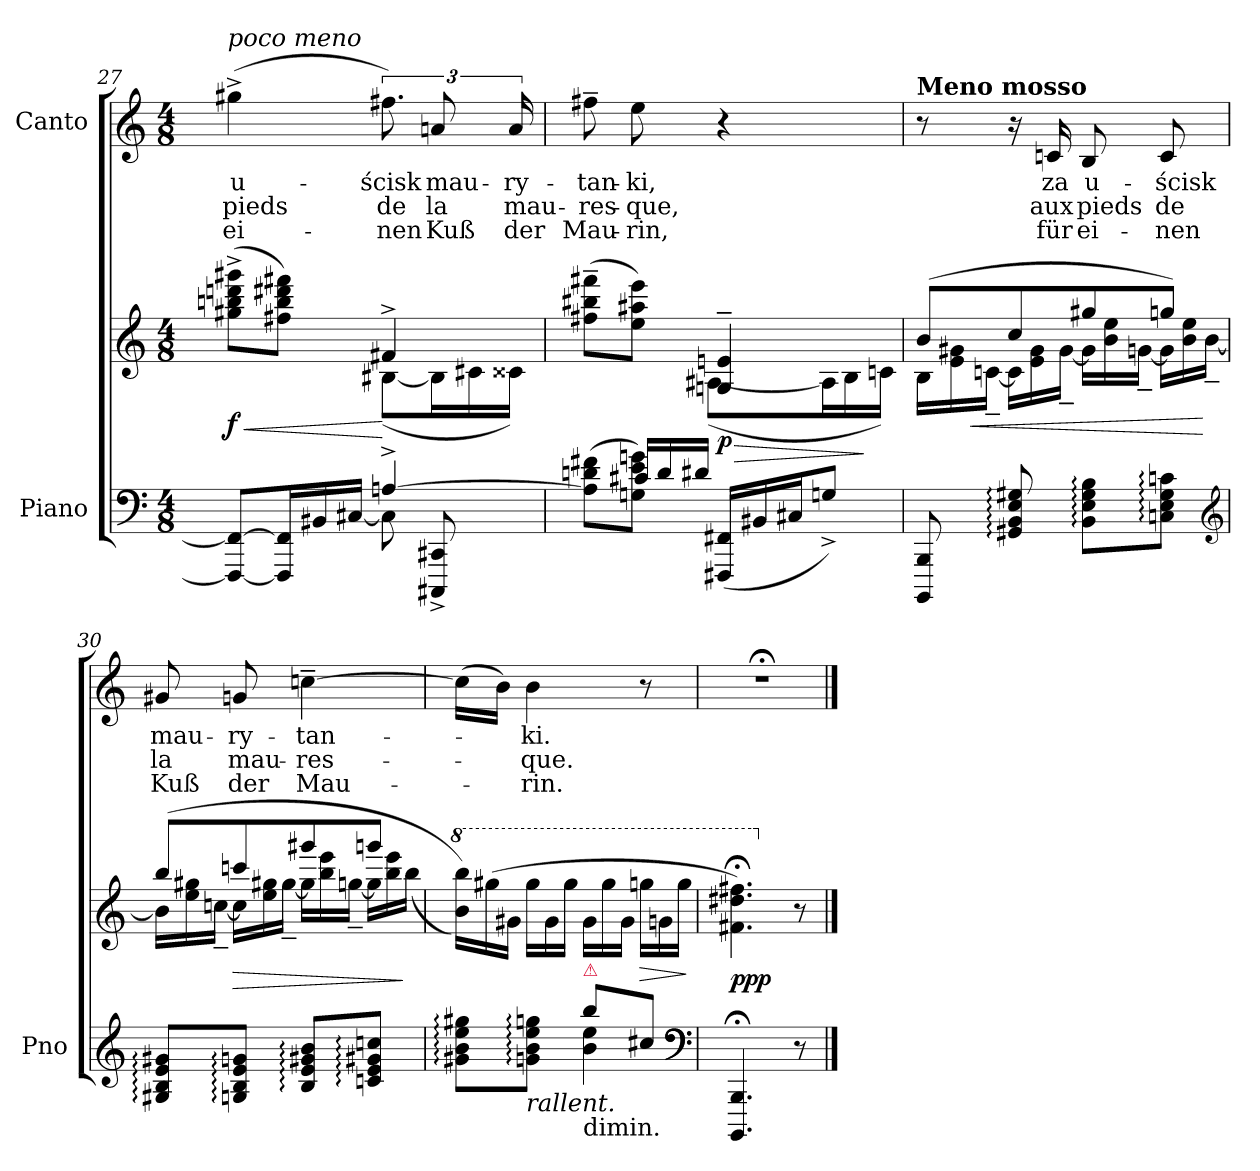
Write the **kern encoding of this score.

**kern	**kern	**dynam	**kern	**text	**text	**text
*part2	*part2	*part2	*part1	*part1	*part1	*part1
*staff3	*staff2	*staff2/3	*staff1	*staff1	*staff1	*staff1
*I"Piano	*	*	*I"Canto	*	*	*
*I'Pno	*	*	*	*	*	*
*clefF4	*clefG2	*	*clefG2	*	*	*
*k[]	*k[]	*	*k[]	*	*	*
*M4/8	*M4/8	*	*M4/8	*	*	*
=27	=27	=27	=27	=27	=27	=27
*^	*^	*	*	*	*	*
!	!	!	!	!	!LO:TX:a:i:t=poco meno	!	!	!
8FFF#_/ 8FF#_/L	4ryy	(8gg#X^\ 8bbn^\ 8dddn^\ 8ggg#X^\L	4ryy	< f	(4gg#X^\	u-	pieds	ei-
*Xtuplet	*	*	*	*	*	*	*	*
24FFF#]/ 24FF#]/L	.	8ff#X\ 8bb\ 8ddd#X\ 8fff#X\J)	.	.	.	.	.	.
24BB#X/	.	.	.	.	.	.	.	.
[24C#X/JJ	.	.	.	.	.	.	.	.
[4Ani^/	8C#\]	4f#X^/	([8B#X\L	[	12.ff#X\)	-ścisk	de	-nen
*	*	*	*Xtuplet	*	*	*	*	*
.	8CCC#X^/ 8CC#X^/	.	24B#\L]	.	12an/	mau-	la	Kuß
.	.	.	24c#X\	.	.	.	.	.
.	.	.	24c##X\JJ)	.	24a/	-ry-	mau-	der
=28	=28	=28	=28	=28	=28	=28	=28	=28
(8An]\ 8dn\ 8f#X\L	8ryy	(8ff#X~\ 8bb#X~\ 8fff#X~\L	4ryy	.	8ff#X~\	-tan-	-res-	Mau-
8Gn\ 8e\ 8gn\J)	24c#X/LL	8ee\ 8aa#X\ 8eee\J)	.	.	8ee\	-ki,	-que,	-rin,
.	24d/	.	.	.	.	.	.	.
.	24d#X/JJ	.	.	.	.	.	.	.
(24FFF#X/ 24FF#X/LL	4ryy	4Gn~/ 4en~/	([8A#X\L	> p	4r	.	.	.
24BB#X/	.	.	.	.	.	.	.	.
24C#X/J	.	.	.	.	.	.	.	.
8Gn^/J)	.	.	24A#\L]	.	.	.	.	.
.	.	.	24B\	.	.	.	.	.
.	.	.	24cn\JJ)	]	.	.	.	.
*v	*v	*	*	*	*	*	*	*
=29	=29	=29	=29	=29	=29	=29	=29
!	!	!	!	!LO:TX:a:B:t=Meno mosso	!	!	!
8BBBB/ 8BBB/	(8b/L	24B\LL	.	8r	.	.	.
.	.	24e\ 24g#X\	.	.	.	.	.
.	.	[24cn~\JJ	<	.	.	.	.
8GG#X:/ 8BB:/ 8E:/ 8G#X:/	8cc/	24c\LL]	.	16r	.	.	.
.	.	24e\ 24g#\	.	.	.	.	.
.	.	.	.	16cn/	za	aux	für
.	.	[24g#~\JJ	.	.	.	.	.
8BB:\ 8E:\ 8G#:\ 8B:\L	8gg#X/	24g#\LL]	.	8B/	u-	pieds	ei-
.	.	24b\ 24ee\	.	.	.	.	.
.	.	[24gn~\JJ	.	.	.	.	.
8Cn:\ 8E:\ 8G#:\ 8cn:\J	8ggn/J)	24g\LL]	.	8c/	-ścisk	de	-nen
.	.	24b\ 24ee\	.	.	.	.	.
.	.	[24b~\JJ	[	.	.	.	.
*clefG2	*	*	*	*	*	*	*
=30	=30	=30	=30	=30	=30	=30	=30
8G#X:/ 8B:/ 8e:/ 8g#X:/L	(8bb/L	24b\LL]	.	8g#X/	mau-	la	Kuß
.	.	24ee\ 24gg#X\	.	.	.	.	.
.	.	[24ccn~\JJ	.	.	.	.	.
8Gn:/ 8B:/ 8e:/ 8gn:/J	8cccn/	24cc\LL]	>	8gn/	-ry-	mau-	der
.	.	24ee\ 24gg#X\	.	.	.	.	.
.	.	[24gg#~\JJ	.	.	.	.	.
8B:/ 8e:/ 8g#X:/ 8b:/L	8ggg#X/	24gg#\LL]	.	[4ccn~\	-tan-	-res-	Mau-
.	.	24bb\ 24eee\	.	.	.	.	.
.	.	[24ggn~\JJ	.	.	.	.	.
8cn:/ 8e:/ 8g#X:/ 8ccn:/J	8gggn/J	24gg\LL]	.	.	.	.	.
.	.	24bb\ 24eee\	.	.	.	.	.
.	.	(>24bb\JJ	]	.	.	.	.
*	*v	*v	*	*	*	*	*
=31	=31	=31	=31	=31	=31	=31
*^	*	*	*	*	*	*
*	*	*8va	*	*	*	*	*
8g#X:\ 8b:\ 8ee:\ 8gg#X:\L	4ryy	24bb\ 24bbb\LL))	.	(16cc\LL]	.	.	.
.	.	(24ggg#X\	.	.	.	.	.
.	.	.	.	16b\JJ)	.	.	.
.	.	24gg#X\JJ	.	.	.	.	.
!LO:TX:b:i:t=rallent.	!	!	!	!	!	!	!
8gn:\ 8b:\ 8ee:\ 8ggn:\J	.	24ggg#i\LL	.	4b\	-ki.	-que.	-rin.
.	.	24gg#i\	.	.	.	.	.
.	.	24ggg#\JJ	.	.	.	.	.
!LO:TX:a:color=crimson:t=⚠	!	!	!	!	!	!	!
!LO:TX:b:t=dimin.	!	!	!	!	!	!	!
8bb/L	4b\ 4ee\	24gg#\LL	.	.	.	.	.
.	.	24ggg#\	.	.	.	.	.
.	.	24gg#\JJ	.	.	.	.	.
8cc#X\J	.	24gggn\LL	>	8r	.	.	.
.	.	24ggn\	.	.	.	.	.
.	.	24ggg\JJ	.	.	.	.	.
*v	*v	*	*	*	*	*	*
*clefF4	*	*	*	*	*	*
.	.	]	.	.	.	.
=32	=32	=32	=32	=32	=32	=32
4.BBBB;</ 4.BBB;</	4.ff#X;<\ 4.ddd#X;<\ 4.fff#X;<\)	ppp	2r;<	.	.	.
*	*X8va	*	*	*	*	*
8r	8r	.	.	.	.	.
==	==	==	==	==	==	==
*-	*-	*-	*-	*-	*-	*-
